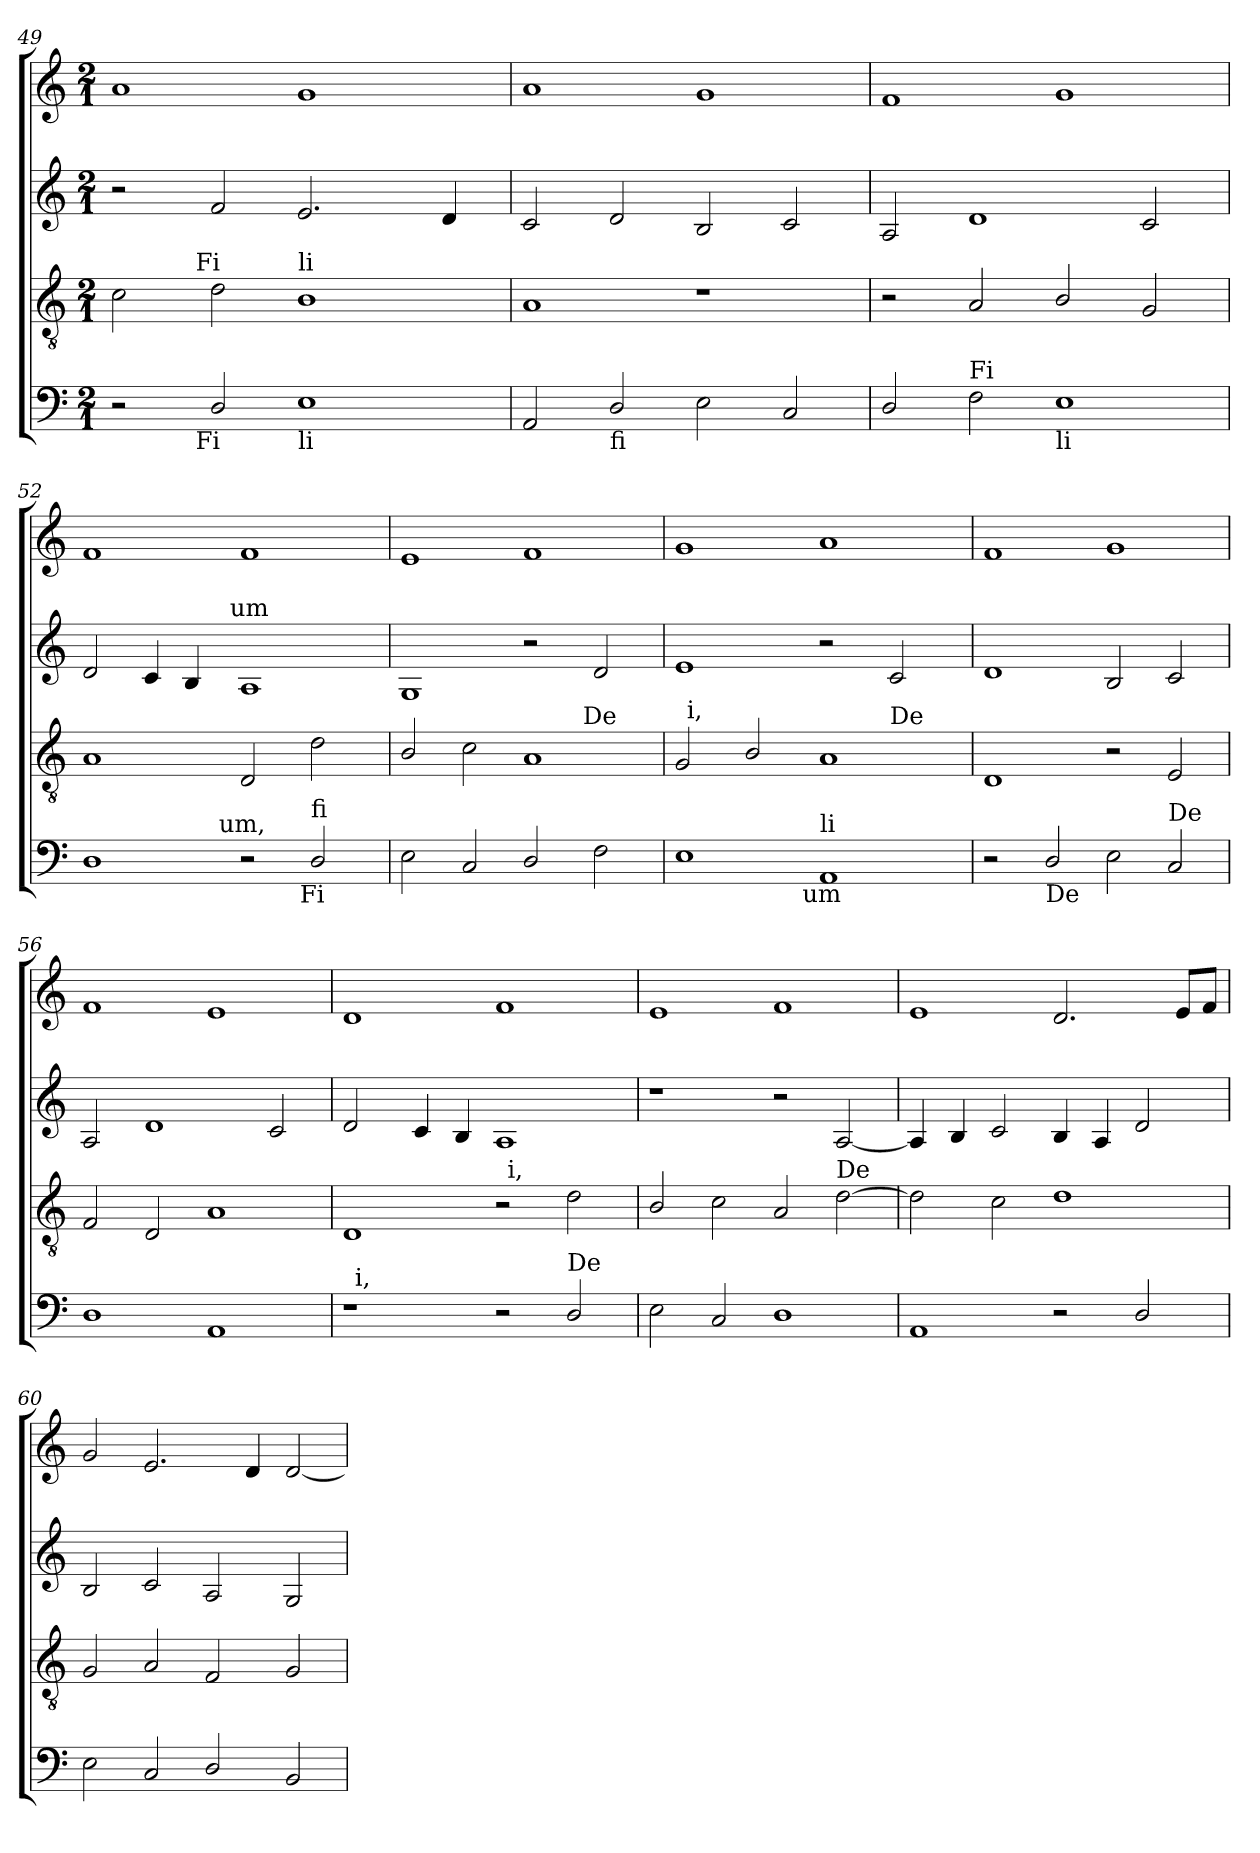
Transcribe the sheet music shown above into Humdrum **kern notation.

**kern	**kern	**kern	**kern
*part4	*part3	*part2	*part1
*staff4	*staff3	*staff2	*staff1
*clefF4	*clefGv2	*clefG2	*clefG2
*k[]	*k[]	*k[]	*k[]
*C:	*C:	*C:	*C:
*M2/1	*M2/1	*M2/1	*M2/1
=49	=49	=49	=49
*^	*^	*	*
2r	4...ryy	2c\	4...ryy	2r	1a
!	!	!	!LO:TX:a:t=Fi	!	!
!	!LO:TX:b:t=Fi	!	!	!	!
.	1ryy	.	1ryy	.	.
2D/	.	2d\	.	2f/	.
!	!	!LO:TX:a:t=li	!	!	!
!LO:TX:b:t=li	!	!	!	!	!
1E	.	1B	.	2.e/	1g
.	2ryy	.	2ryy	.	.
.	.	.	.	4d/	.
.	32ryy	.	32ryy	.	.
=50	=50	=50	=50	=50	=50
!LO:TX:a:t=dant	!	!	!	!	!
!LO:TX:b:t=um,	!	!	!	!	!
*v	*v	*	*	*	*
*	*v	*v	*	*
2AA/	1A	2c/	1a
!LO:TX:b:t=fi	!	!	!
2D/	.	2d/	.
2E\	1r	2B/	1g
2C/	.	2c/	.
!!LO:LB:g=z
=51	=51	=51	=51
2D/	2r	2A/	1f
!LO:TX:a:t=Fi	!	!	!
2F\	2A/	1d	.
!LO:TX:b:t=li	!	!	!
1E	2B/	.	1g
.	2G/	2c/	.
=52	=52	=52	=52
!LO:TX:b:t=um,	!	!	!
!LO:TX:a:t=li	!	!	!
*^	*	*^	*
*	*^	*	*	*	*
1D	2...ryy	1ryy	1A	2d/	2ryy	1f
.	.	.	.	4c/	4...ryy	.
.	.	.	.	4B/	.	.
!	!LO:TX:a:t=um,	!	!	!	!	!
.	1ryy	.	.	.	.	.
!	!	!	!	!	!LO:TX:a:t=um	!
.	.	.	.	.	1ryy	.
2r	.	4...ryy	2D/	1A	.	1f
!	!	!LO:TX:b:t=Fi	!	!	!	!
.	.	2ryy	.	.	.	.
!LO:TX:a:t=fi	!	!	!	!	!	!
2D/	.	.	2d\	.	.	.
.	16ryy	.	.	.	.	.
.	.	32ryy	.	.	32ryy	.
=53	=53	=53	=53	=53	=53	=53
!	!	!	!	!LO:TX:a:t=De	!	!
!	!	!	!LO:TX:a:t=um	!	!	!
!LO:TX:b:t=li	!	!	!	!	!	!
*v	*v	*v	*^	*v	*v	*
2E\	2B/	1ryy	1G	1e
2C/	2c\	.	.	.
2D/	1A	4...ryy	2r	1f
!	!	!LO:TX:a:t=De	!	!
.	.	2ryy	.	.
2F\	.	.	2d/	.
.	.	32ryy	.	.
=54	=54	=54	=54	=54
*^	*	*^	*	*
1E	2...ryy	2G/	32ryy	1.ryy	1e	1g
!	!	!	!LO:TX:a:t=i,	!	!	!
.	.	.	1ryy	.	.	.
.	.	2B/	.	.	.	.
!	!LO:TX:b:t=um	!	!	!	!	!
.	1ryy	.	.	.	.	.
!LO:TX:a:t=li	!	!	!	!	!	!
1AA	.	1A	.	.	2r	1a
.	.	.	2ryy	.	.	.
!	!	!	!	!LO:TX:a:t=De	!	!
.	.	.	.	2ryy	2c/	.
.	.	.	4...ryy	.	.	.
.	16ryy	.	.	.	.	.
=55	=55	=55	=55	=55	=55	=55
!LO:TX:a:t=um	!	!	!	!	!	!
*v	*v	*	*	*	*	*
*	*v	*v	*v	*	*
2r	1D	1d	1f
!LO:TX:b:t=De	!	!	!
2D/	.	.	.
2E\	2r	2B/	1g
!LO:TX:a:t=De	!	!	!
2C/	2E/	2c/	.
!!LO:LB:g=z
=56	=56	=56	=56
1D	2F/	2A/	1f
.	2D/	1d	.
1AA	1A	.	1e
.	.	2c/	.
=57	=57	=57	=57
*^	*^	*	*
1r	32ryy	1D	1ryy	2d/	1d
!	!LO:TX:a:t=i,	!	!	!	!
.	1ryy	.	.	.	.
.	.	.	.	4c/	.
.	.	.	.	4B/	.
2r	.	2r	32ryy	1A	1f
!	!	!	!LO:TX:a:t=i,	!	!
.	2ryy	.	2ryy	.	.
!LO:TX:a:t=De	!	!	!	!	!
2D/	.	2d\	.	.	.
.	4...ryy	.	4...ryy	.	.
*v	*v	*	*	*	*
*	*v	*v	*	*
=58	=58	=58	=58
2E\	2B/	1r	1e
2C/	2c\	.	.
1D	2A/	2r	1f
!	!LO:TX:a:t=De	!	!
.	[>2d\	[<2A/	.
=59	=59	=59	=59
1AA	2d\]	4A/]	1e
.	.	4B/	.
.	2c\	2c/	.
2r	1d	4B/	2.d/
.	.	4A/	.
2D/	.	2d/	.
.	.	.	8e/L
.	.	.	8f/J
=60	=60	=60	=60
2E\	2G/	2B/	2g/
2C/	2A/	2c/	2.e/
2D/	2F/	2A/	.
.	.	.	4d/
2BB/	2G/	2G/	[>2d/
=	=	=	=
*-	*-	*-	*-
